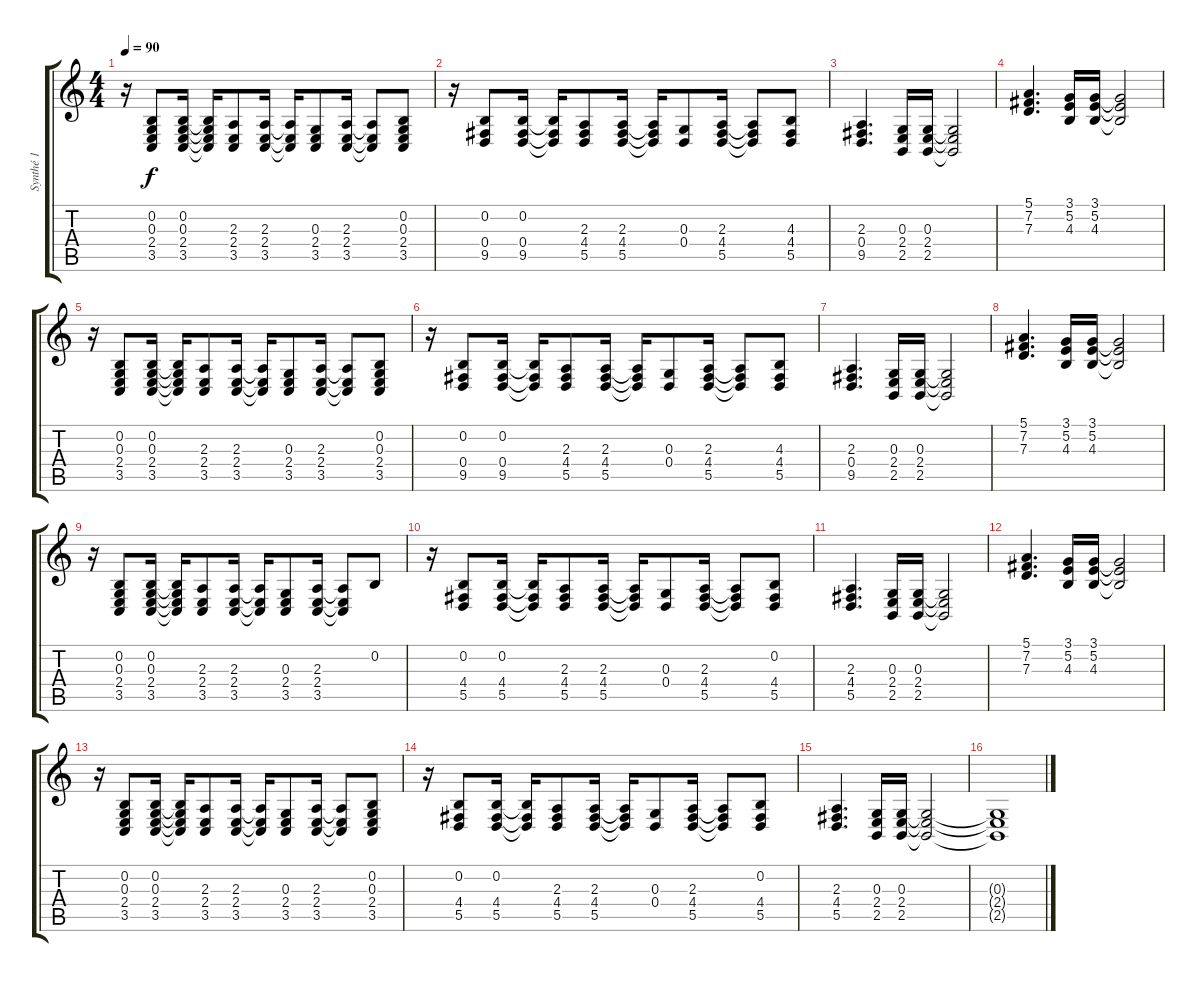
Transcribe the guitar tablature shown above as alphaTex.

\track ("Synthé 1" "Synthé 1") {instrument acousticgrandpiano}
\staff {score tabs}
\tuning (E4 B3 G3 D3 A2 E2) {hide}
\ts (4 4)
\tempo 90
\clef g2
\ks c
r.16{dy f} (0.2 0.3 2.4 3.5).8 (0.2 0.3 2.4 3.5).16 (0.2{t} 0.3{t} 2.4{t} 3.5{t}).16 (2.3 2.4 3.5).8 (2.3 2.4 3.5).16 (2.3{t} 2.4{t} 3.5{t}).16 (0.3 2.4 3.5).8 (2.3 2.4 3.5).16 (2.3{t} 2.4{t} 3.5{t}).8 (0.2 0.3 2.4 3.5).8 |
r.16 (0.2 0.4 9.5).8 (0.2 0.4 9.5).16 (0.2{t} 0.4{t} 9.5{t}).16 (2.3 4.4 5.5).8 (2.3 4.4 5.5).16 (2.3{t} 4.4{t} 5.5{t}).16 (0.3 0.4).8 (2.3 4.4 5.5).16 (2.3{t} 4.4{t} 5.5{t}).8 (4.3 4.4 5.5).8 |
(2.3 0.4 9.5).4{d} (0.3 2.4 2.5).16 (0.3 2.4 2.5).16 (0.3{t} 2.4{t} 2.5{t}).2 |
(5.1 7.2 7.3).4{d} (3.1 5.2 4.3).16 (3.1 5.2 4.3).16 (3.1{t} 5.2{t} 4.3{t}).2 |
r.16 (0.2 0.3 2.4 3.5).8 (0.2 0.3 2.4 3.5).16 (0.2{t} 0.3{t} 2.4{t} 3.5{t}).16 (2.3 2.4 3.5).8 (2.3 2.4 3.5).16 (2.3{t} 2.4{t} 3.5{t}).16 (0.3 2.4 3.5).8 (2.3 2.4 3.5).16 (2.3{t} 2.4{t} 3.5{t}).8 (0.2 0.3 2.4 3.5).8 |
r.16 (0.2 0.4 9.5).8 (0.2 0.4 9.5).16 (0.2{t} 0.4{t} 9.5{t}).16 (2.3 4.4 5.5).8 (2.3 4.4 5.5).16 (2.3{t} 4.4{t} 5.5{t}).16 (0.3 0.4).8 (2.3 4.4 5.5).16 (2.3{t} 4.4{t} 5.5{t}).8 (4.3 4.4 5.5).8 |
(2.3 0.4 9.5).4{d} (0.3 2.4 2.5).16 (0.3 2.4 2.5).16 (0.3{t} 2.4{t} 2.5{t}).2 |
(5.1 7.2 7.3).4{d} (3.1 5.2 4.3).16 (3.1 5.2 4.3).16 (3.1{t} 5.2{t} 4.3{t}).2 |
r.16 (0.2 0.3 2.4 3.5).8 (0.2 0.3 2.4 3.5).16 (0.2{t} 0.3{t} 2.4{t} 3.5{t}).16 (2.3 2.4 3.5).8 (2.3 2.4 3.5).16 (2.3{t} 2.4{t} 3.5{t}).16 (0.3 2.4 3.5).8 (2.3 2.4 3.5).16 (2.3{t} 2.4{t} 3.5{t}).8 0.2.8 |
r.16 (0.2 4.4 5.5).8 (0.2 4.4 5.5).16 (0.2{t} 4.4{t} 5.5{t}).16 (2.3 4.4 5.5).8 (2.3 4.4 5.5).16 (2.3{t} 4.4{t} 5.5{t}).16 (0.3 0.4).8 (2.3 4.4 5.5).16 (2.3{t} 4.4{t} 5.5{t}).8 (0.2 4.4 5.5).8 |
(2.3 4.4 5.5).4{d} (0.3 2.4 2.5).16 (0.3 2.4 2.5).16 (0.3{t} 2.4{t} 2.5{t}).2 |
(5.1 7.2 7.3).4{d} (3.1 5.2 4.3).16 (3.1 5.2 4.3).16 (3.1{t} 5.2{t} 4.3{t}).2 |
r.16 (0.2 0.3 2.4 3.5).8 (0.2 0.3 2.4 3.5).16 (0.2{t} 0.3{t} 2.4{t} 3.5{t}).16 (2.3 2.4 3.5).8 (2.3 2.4 3.5).16 (2.3{t} 2.4{t} 3.5{t}).16 (0.3 2.4 3.5).8 (2.3 2.4 3.5).16 (2.3{t} 2.4{t} 3.5{t}).8 (0.2 0.3 2.4 3.5).8 |
r.16 (0.2 4.4 5.5).8 (0.2 4.4 5.5).16 (0.2{t} 4.4{t} 5.5{t}).16 (2.3 4.4 5.5).8 (2.3 4.4 5.5).16 (2.3{t} 4.4{t} 5.5{t}).16 (0.3 0.4).8 (2.3 4.4 5.5).16 (2.3{t} 4.4{t} 5.5{t}).8 (0.2 4.4 5.5).8 |
(2.3 4.4 5.5).4{d} (0.3 2.4 2.5).16 (0.3 2.4 2.5).16 (0.3{t} 2.4{t} 2.5{t}).2 |
(0.3{t} 2.4{t} 2.5{t}).1
